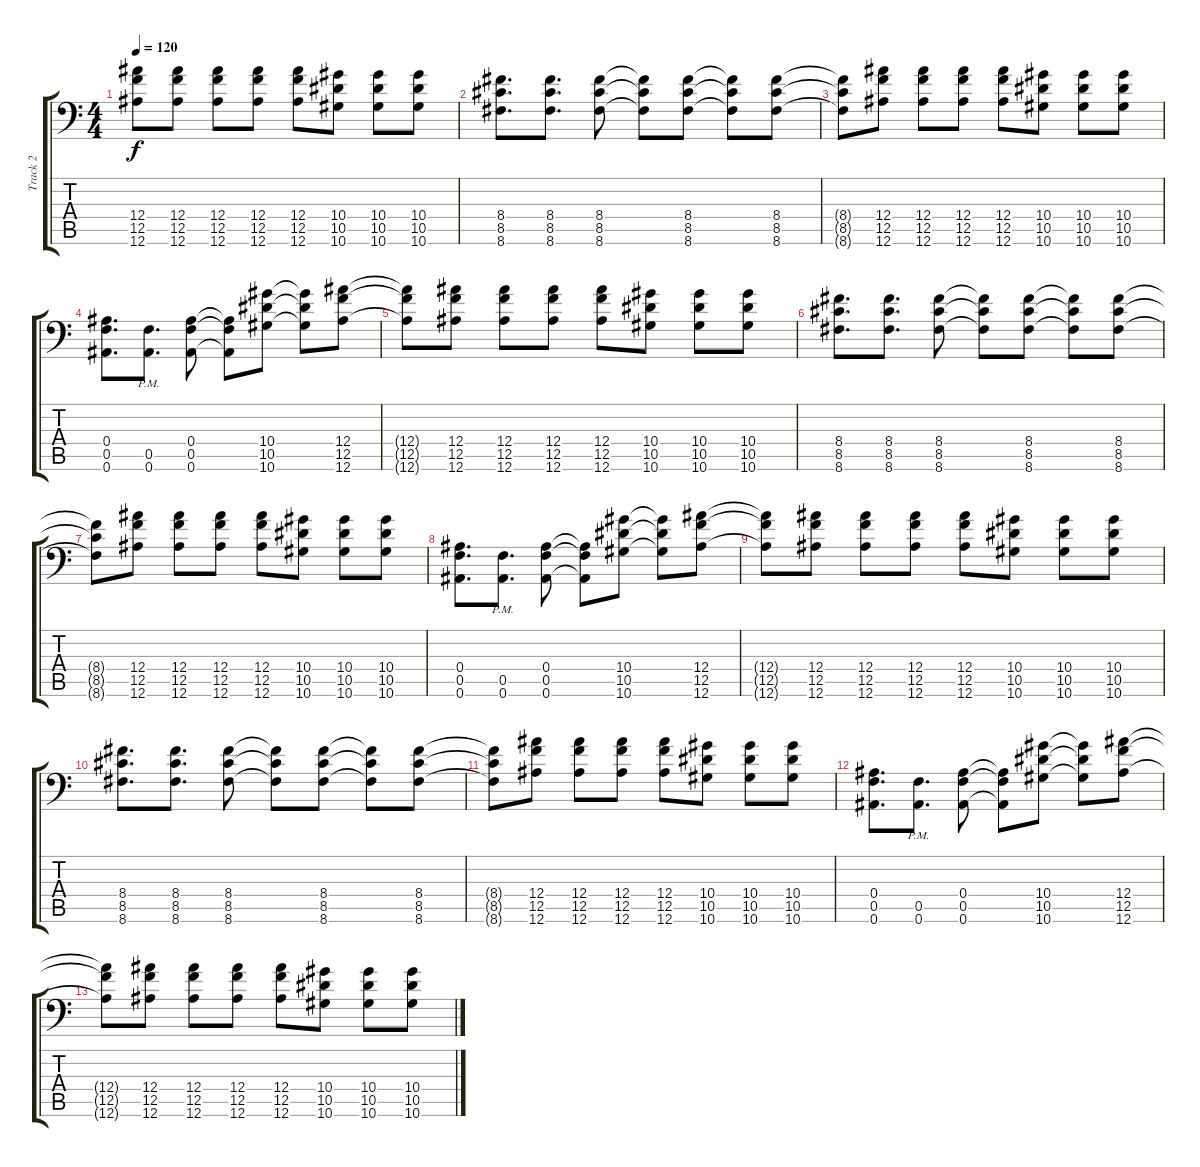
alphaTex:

\track ("Track 2" "Track 2") {instrument distortionguitar}
\staff {score tabs}
\tuning (C4 G3 Eb3 Bb2 F2 Bb1) {hide}
\ts (4 4)
\tempo 120
\clef f4
\ks c
(12.4{t} 12.5{t} 12.6{t}).8{dy f} (12.4 12.5 12.6).8 (12.4 12.5 12.6).8 (12.4 12.5 12.6).8 (12.4 12.5 12.6).8 (10.4 10.5 10.6).8 (10.4 10.5 10.6).8 (10.4 10.5 10.6).8 |
(8.4 8.5 8.6).8{d} (8.4 8.5 8.6).8{d} (8.4 8.5 8.6).8 (8.4{t} 8.5{t} 8.6{t}).8 (8.4 8.5 8.6).8 (8.4{t} 8.5{t} 8.6{t}).8 (8.4 8.5 8.6).8 |
(8.4{t} 8.5{t} 8.6{t}).8 (12.4 12.5 12.6).8 (12.4 12.5 12.6).8 (12.4 12.5 12.6).8 (12.4 12.5 12.6).8 (10.4 10.5 10.6).8 (10.4 10.5 10.6).8 (10.4 10.5 10.6).8 |
(0.4 0.5 0.6).8{d} (0.5{pm} 0.6{pm}).8{d} (0.4 0.5 0.6).8 (0.4{t} 0.5{t} 0.6{t}).8 (10.4 10.5 10.6).8 (10.4{t} 10.5{t} 10.6{t}).8 (12.4 12.5 12.6).8 |
(12.4{t} 12.5{t} 12.6{t}).8 (12.4 12.5 12.6).8 (12.4 12.5 12.6).8 (12.4 12.5 12.6).8 (12.4 12.5 12.6).8 (10.4 10.5 10.6).8 (10.4 10.5 10.6).8 (10.4 10.5 10.6).8 |
(8.4 8.5 8.6).8{d} (8.4 8.5 8.6).8{d} (8.4 8.5 8.6).8 (8.4{t} 8.5{t} 8.6{t}).8 (8.4 8.5 8.6).8 (8.4{t} 8.5{t} 8.6{t}).8 (8.4 8.5 8.6).8 |
(8.4{t} 8.5{t} 8.6{t}).8 (12.4 12.5 12.6).8 (12.4 12.5 12.6).8 (12.4 12.5 12.6).8 (12.4 12.5 12.6).8 (10.4 10.5 10.6).8 (10.4 10.5 10.6).8 (10.4 10.5 10.6).8 |
(0.4 0.5 0.6).8{d} (0.5{pm} 0.6{pm}).8{d} (0.4 0.5 0.6).8 (0.4{t} 0.5{t} 0.6{t}).8 (10.4 10.5 10.6).8 (10.4{t} 10.5{t} 10.6{t}).8 (12.4 12.5 12.6).8 |
(12.4{t} 12.5{t} 12.6{t}).8 (12.4 12.5 12.6).8 (12.4 12.5 12.6).8 (12.4 12.5 12.6).8 (12.4 12.5 12.6).8 (10.4 10.5 10.6).8 (10.4 10.5 10.6).8 (10.4 10.5 10.6).8 |
(8.4 8.5 8.6).8{d} (8.4 8.5 8.6).8{d} (8.4 8.5 8.6).8 (8.4{t} 8.5{t} 8.6{t}).8 (8.4 8.5 8.6).8 (8.4{t} 8.5{t} 8.6{t}).8 (8.4 8.5 8.6).8 |
(8.4{t} 8.5{t} 8.6{t}).8 (12.4 12.5 12.6).8 (12.4 12.5 12.6).8 (12.4 12.5 12.6).8 (12.4 12.5 12.6).8 (10.4 10.5 10.6).8 (10.4 10.5 10.6).8 (10.4 10.5 10.6).8 |
(0.4 0.5 0.6).8{d} (0.5{pm} 0.6{pm}).8{d} (0.4 0.5 0.6).8 (0.4{t} 0.5{t} 0.6{t}).8 (10.4 10.5 10.6).8 (10.4{t} 10.5{t} 10.6{t}).8 (12.4 12.5 12.6).8 |
(12.4{t} 12.5{t} 12.6{t}).8 (12.4 12.5 12.6).8 (12.4 12.5 12.6).8 (12.4 12.5 12.6).8 (12.4 12.5 12.6).8 (10.4 10.5 10.6).8 (10.4 10.5 10.6).8 (10.4 10.5 10.6).8
